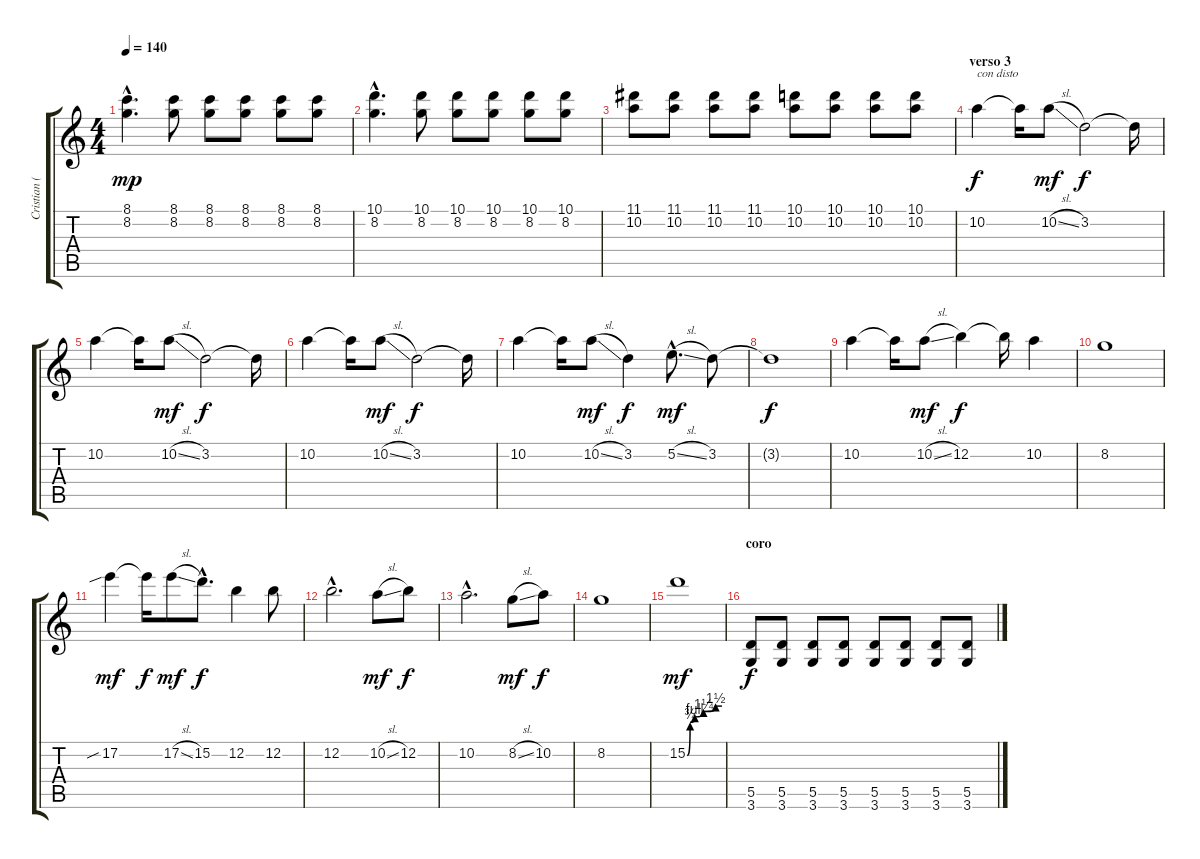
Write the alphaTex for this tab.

\track ("Cristian (guitarra)" "Cristian (") {instrument overdrivenguitar}
\staff {score tabs}
\tuning (E4 B3 G3 D3 A2 E2) {hide}
\ts (4 4)
\tempo 140
\clef g2
\ks c
(8.1{hac} 8.2{hac}).4{d dy mp} (8.1 8.2).8 (8.1 8.2).8 (8.1 8.2).8 (8.1 8.2).8 (8.1 8.2).8 |
(10.1{hac} 8.2{hac}).4{d} (10.1 8.2).8 (10.1 8.2).8 (10.1 8.2).8 (10.1 8.2).8 (10.1 8.2).8 |
(11.1 10.2).8 (11.1 10.2).8 (11.1 10.2).8 (11.1 10.2).8 (10.1 10.2).8 (10.1 10.2).8 (10.1 10.2).8 (10.1 10.2).8 |
\section ("" "verso 3")
10.2.4{txt "con disto" dy f volume 13 balance 15 instrument overdrivenguitar} 10.2{t}.16 10.2{sl}.8{dy mf} 3.2.2{dy f} 3.2{t}.16 |
10.2.4 10.2{t}.16 10.2{sl}.8{dy mf} 3.2.2{dy f} 3.2{t}.16 |
10.2.4 10.2{t}.16 10.2{sl}.8{dy mf} 3.2.2{dy f} 3.2{t}.16 |
10.2.4 10.2{t}.16 10.2{sl}.8{dy mf} 3.2.4{dy f} 5.2{sl hac}.8{d dy mf} 3.2.8 |
3.2{t}.1{dy f} |
10.2.4 10.2{t}.16 10.2{sl}.8{dy mf} 12.2.4{dy f} 12.2{t}.16 10.2.4 |
8.2.1 |
17.2{sib}.4{dy mf} 17.2{t}.16{dy f} 17.2{sl}.8{dy mf} 15.2{hac}.8{d dy f} 12.2.4 12.2.8 |
12.2{hac}.2{d} 10.2{sl}.8{dy mf} 12.2.8{dy f} |
10.2{hac}.2{d} 8.2{sl}.8{dy mf} 10.2.8{dy f} |
8.2.1 |
15.2{be (custom 0 0 5 3 13 4 28 5 49 6 60 6)}.1{dy mf} |
\section ("" "coro")
(5.5 3.6).8{dy f volume 11 balance 10} (5.5 3.6).8 (5.5 3.6).8 (5.5 3.6).8 (5.5 3.6).8 (5.5 3.6).8 (5.5 3.6).8 (5.5 3.6).8
